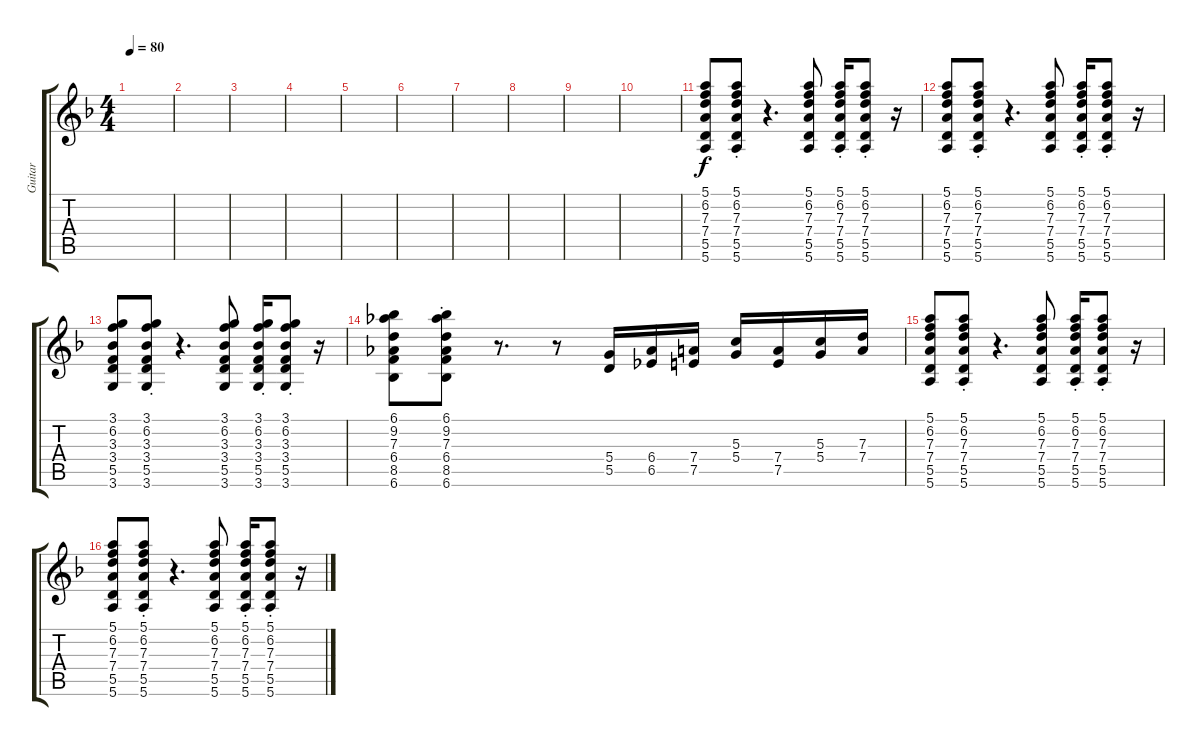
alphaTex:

\track ("Guitar" "Guitar") {instrument electricguitarclean}
\staff {score tabs}
\tuning (E4 B3 G3 D3 A2 E2) {hide}
\ts (4 4)
\tempo 80
\clef g2
\ks dminor
|
|
|
|
|
|
|
|
|
|
(5.1 6.2 7.3 7.4 5.5 5.6).8 (5.1{st} 6.2{st} 7.3{st} 7.4{st} 5.5{st} 5.6{st}).8 r.4{d} (5.1 6.2 7.3 7.4 5.5 5.6).8 (5.1{st} 6.2{st} 7.3{st} 7.4{st} 5.5{st} 5.6{st}).16 (5.1{st} 6.2{st} 7.3{st} 7.4{st} 5.5{st} 5.6{st}).8 r.16 |
(5.1 6.2 7.3 7.4 5.5 5.6).8 (5.1{st} 6.2{st} 7.3{st} 7.4{st} 5.5{st} 5.6{st}).8 r.4{d} (5.1 6.2 7.3 7.4 5.5 5.6).8 (5.1{st} 6.2{st} 7.3{st} 7.4{st} 5.5{st} 5.6{st}).16 (5.1{st} 6.2{st} 7.3{st} 7.4{st} 5.5{st} 5.6{st}).8 r.16 |
(3.1 6.2 3.3 3.4 5.5 3.6).8 (3.1{st} 6.2{st} 3.3{st} 3.4{st} 5.5{st} 3.6{st}).8 r.4{d} (3.1 6.2 3.3 3.4 5.5 3.6).8 (3.1{st} 6.2{st} 3.3{st} 3.4{st} 5.5{st} 3.6{st}).16 (3.1{st} 6.2{st} 3.3{st} 3.4{st} 5.5{st} 3.6{st}).8 r.16 |
(6.1 9.2 7.3 6.4 8.5 6.6).8 (6.1{st} 9.2{st} 7.3{st} 6.4{st} 8.5{st} 6.6{st}).8 r.8{d} r.8 (5.4 5.5).16 (6.4 6.5).16 (7.4 7.5).16 (5.3 5.4).16 (7.4 7.5).16 (5.3 5.4).16 (7.3 7.4).16 |
(5.1 6.2 7.3 7.4 5.5 5.6).8 (5.1{st} 6.2{st} 7.3{st} 7.4{st} 5.5{st} 5.6{st}).8 r.4{d} (5.1 6.2 7.3 7.4 5.5 5.6).8 (5.1{st} 6.2{st} 7.3{st} 7.4{st} 5.5{st} 5.6{st}).16 (5.1{st} 6.2{st} 7.3{st} 7.4{st} 5.5{st} 5.6{st}).8 r.16 |
(5.1 6.2 7.3 7.4 5.5 5.6).8 (5.1{st} 6.2{st} 7.3{st} 7.4{st} 5.5{st} 5.6{st}).8 r.4{d} (5.1 6.2 7.3 7.4 5.5 5.6).8 (5.1{st} 6.2{st} 7.3{st} 7.4{st} 5.5{st} 5.6{st}).16 (5.1{st} 6.2{st} 7.3{st} 7.4{st} 5.5{st} 5.6{st}).8 r.16
